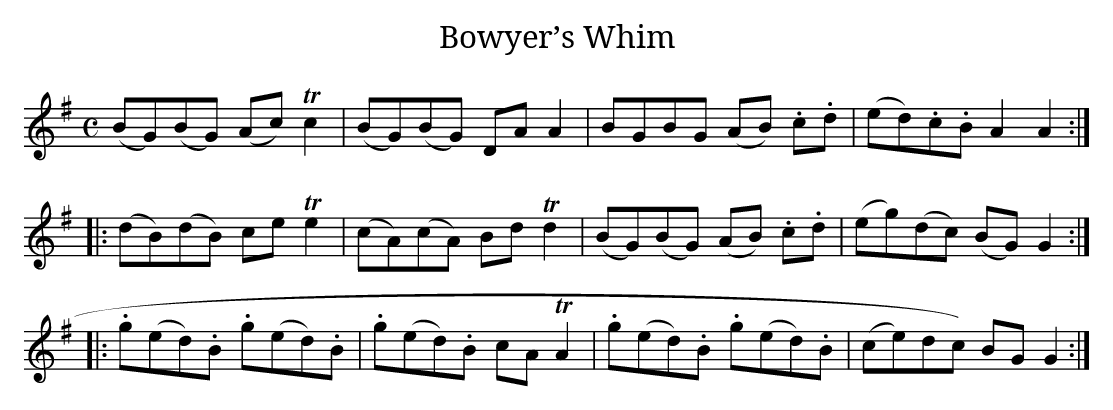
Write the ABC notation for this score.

X:1
T:Bowyer’s Whim
M:C
L:1/8
K:G
(BG)(BG) (Ac)Tc2|(BG)(BG) DA A2|BGBG (AB) .c.d|(ed).c.B A2A2:|
|:(dB)(dB) ce Te2|(cA)(cA) Bd Td2|(BG)(BG) (AB) .c.d|(eg)(dc) (BG) G2:|
|:.g(ed).B .g(ed).B|.g(ed).B cA TA2|.g(ed).B .g(ed).B|(ce)9dc) BG G2:|
